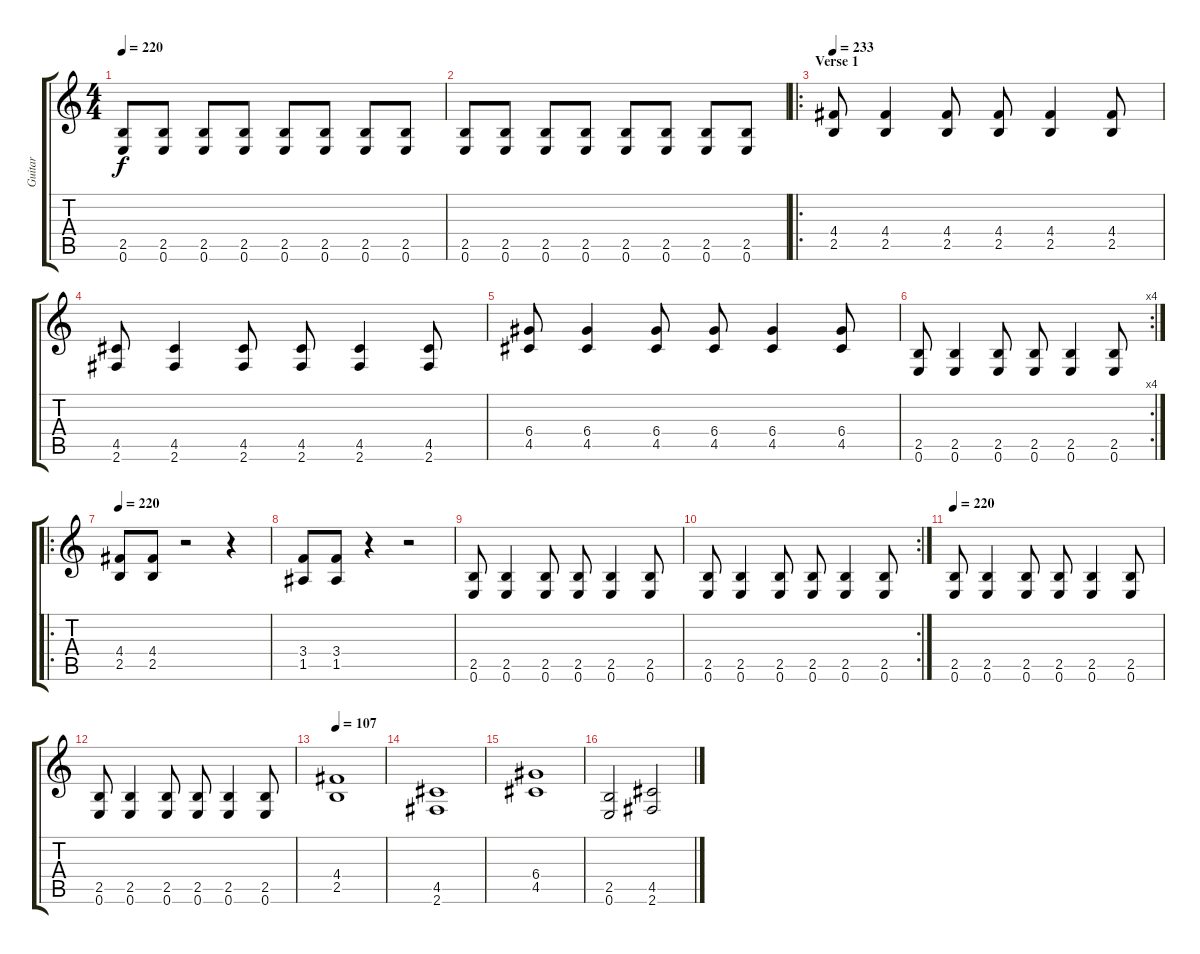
\track ("Guitar" "Guitar") {instrument distortionguitar}
\staff {score tabs}
\tuning (E4 B3 G3 D3 A2 E2) {hide}
\ts (4 4)
\tempo 220
\clef g2
\ks c
(2.5 0.6).8{dy f} (2.5 0.6).8 (2.5 0.6).8 (2.5 0.6).8 (2.5 0.6).8 (2.5 0.6).8 (2.5 0.6).8 (2.5 0.6).8 |
(2.5 0.6).8 (2.5 0.6).8 (2.5 0.6).8 (2.5 0.6).8 (2.5 0.6).8 (2.5 0.6).8 (2.5 0.6).8 (2.5 0.6).8 |
\ro
\section ("" "Verse 1")
\tempo 233
(4.4 2.5).8 (4.4 2.5).4 (4.4 2.5).8 (4.4 2.5).8 (4.4 2.5).4 (4.4 2.5).8 |
(4.5 2.6).8 (4.5 2.6).4 (4.5 2.6).8 (4.5 2.6).8 (4.5 2.6).4 (4.5 2.6).8 |
(6.4 4.5).8 (6.4 4.5).4 (6.4 4.5).8 (6.4 4.5).8 (6.4 4.5).4 (6.4 4.5).8 |
\rc 4
(2.5 0.6).8 (2.5 0.6).4 (2.5 0.6).8 (2.5 0.6).8 (2.5 0.6).4 (2.5 0.6).8 |
\ro
\tempo 220
(4.4 2.5).8 (4.4 2.5).8 r.2 r.4 |
(3.4 1.5).8 (3.4 1.5).8 r.4 r.2 |
(2.5 0.6).8 (2.5 0.6).4 (2.5 0.6).8 (2.5 0.6).8 (2.5 0.6).4 (2.5 0.6).8 |
\rc 2
(2.5 0.6).8 (2.5 0.6).4 (2.5 0.6).8 (2.5 0.6).8 (2.5 0.6).4 (2.5 0.6).8 |
\tempo 220
(2.5 0.6).8 (2.5 0.6).4 (2.5 0.6).8 (2.5 0.6).8 (2.5 0.6).4 (2.5 0.6).8 |
(2.5 0.6).8 (2.5 0.6).4 (2.5 0.6).8 (2.5 0.6).8 (2.5 0.6).4 (2.5 0.6).8 |
\tempo 107
(4.4 2.5).1 |
(4.5 2.6).1 |
(6.4 4.5).1 |
(2.5 0.6).2 (4.5 2.6).2
